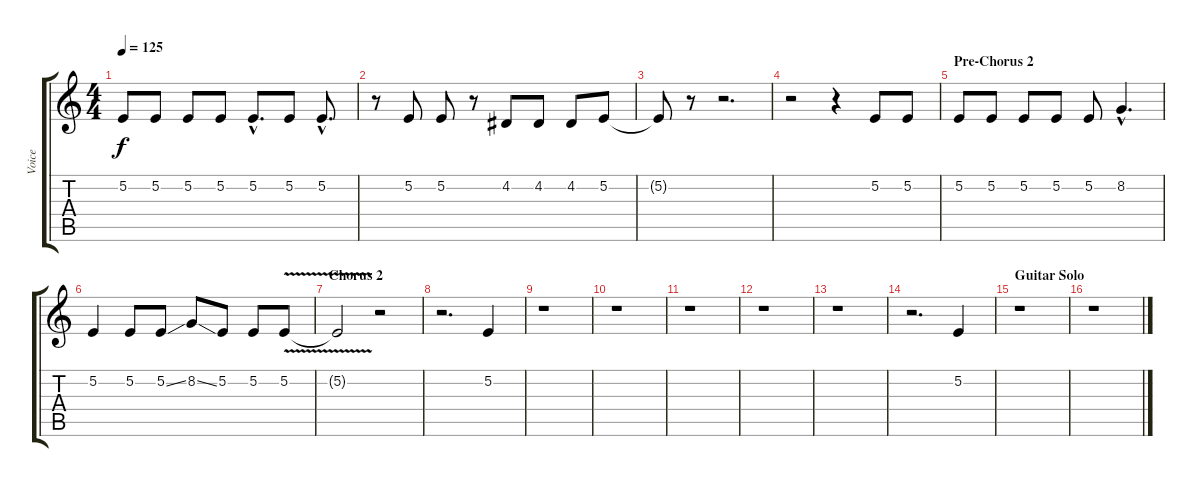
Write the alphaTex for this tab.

\track ("Voice" "Voice") {instrument mutedtrumpet}
\staff {score tabs}
\tuning (E4 B3 G3 D3 A2 E2) {hide}
\ts (4 4)
\tempo 125
\clef g2
\ks c
5.2.8{dy f} 5.2.8 5.2.8 5.2.8 5.2{hac}.8{d} 5.2.8 5.2{hac}.8{d} |
r.8 5.2.8 5.2.8 r.8 4.2.8 4.2.8 4.2.8 5.2.8 |
5.2{t}.8 r.8 r.2{d} |
r.2 r.4 5.2.8 5.2.8 |
\section ("" "Pre-Chorus 2")
5.2.8 5.2.8 5.2.8 5.2.8 5.2.8 8.2{hac}.4{d} |
5.2.4 5.2.8 5.2{ss}.8 8.2{ss}.8 5.2.8 5.2.8 5.2{v}.8 |
\section ("" "Chorus 2")
5.2{t}.2 r.2 |
r.2{d} 5.2.4 |
r.1 |
r.1 |
r.1 |
r.1 |
r.1 |
r.2{d} 5.2.4 |
\section ("" "Guitar Solo")
r.1 |
r.1
